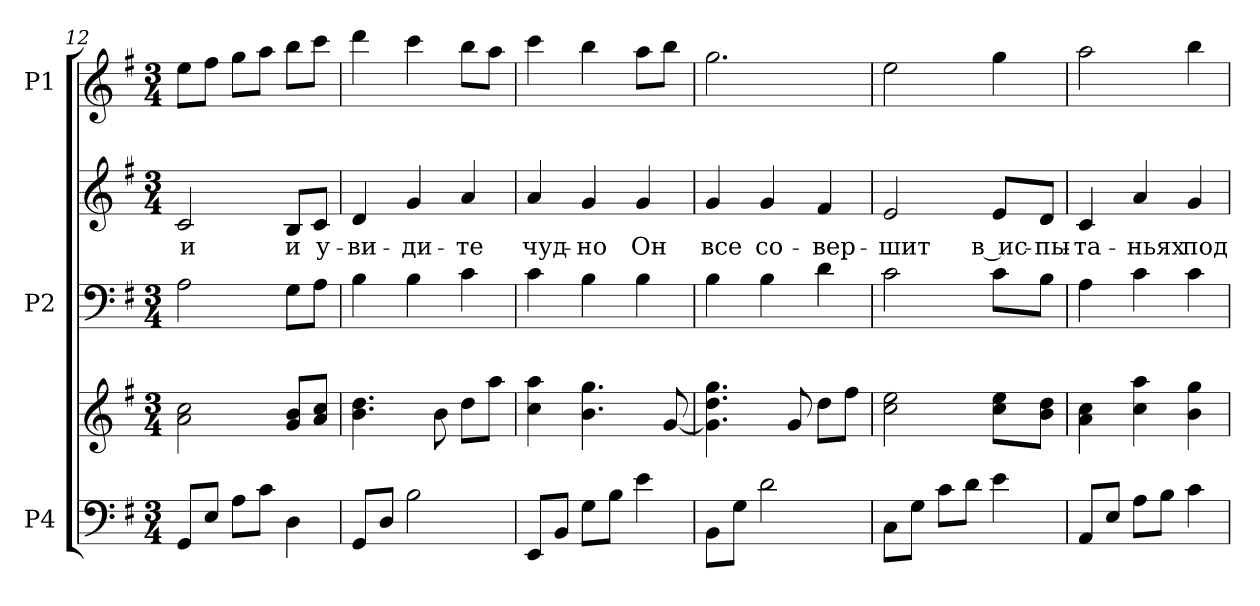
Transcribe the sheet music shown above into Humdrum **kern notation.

**kern	**kern	**kern	**kern	**text	**kern
*part3	*part3	*part2	*part2	*part2	*part1
*staff5	*staff4	*staff3	*staff2	*staff2	*staff1
*I"P4	*	*I"P2	*	*	*I"P1
!!LO:PB:g=z
*clefF4	*clefG2	*clefF4	*clefG2	*	*clefG2
*k[f#]	*k[f#]	*k[f#]	*k[f#]	*	*k[f#]
*G:	*G:	*G:	*G:	*	*G:
*M3/4	*M3/4	*M3/4	*M3/4	*	*M3/4
=12	=12	=12	=12	=12	=12
!	!	!	!	!LO:LY:b:color=#000000	!
8GGi/L	2ai\ 2cci	2Ai\	2ci/	-и	8eei\L
8Ei/J	.	.	.	.	8ff#i\J
8Ai\L	.	.	.	.	8ggi\L
8ci\J	.	.	.	.	8aai\J
!	!	!	!	!LO:LY:b:color=#000000	!
4Di\	8gi/ 8biL	8Gi\L	8Bi/L	и	8bbi\L
!	!	!	!	!LO:LY:b:color=#000000	!
.	8ai/ 8cciJ	8Ai\J	8ci/J	у-	8ccci\J
=13	=13	=13	=13	=13	=13
!	!	!	!	!LO:LY:b:color=#000000	!
8GGi/L	4.bi\ 4.ddi	4Bi\	4di/	-ви-	4dddi\
8Di/J	.	.	.	.	.
!	!	!	!	!LO:LY:b:color=#000000	!
2Bi\	.	4Bi\	4gi/	-ди-	4ccci\
.	8bi\	.	.	.	.
!	!	!	!	!LO:LY:b:color=#000000	!
.	8ddi\L	4ci\	4ai/	-те	8bbi\L
.	8aai\J	.	.	.	8aai\J
=14	=14	=14	=14	=14	=14
!	!	!	!	!LO:LY:b:color=#000000	!
8EEi/L	4cci\ 4aai	4ci\	4ai/	чуд-	4ccci\
8BBi/J	.	.	.	.	.
!	!	!	!	!LO:LY:b:color=#000000	!
8Gi\L	4.bi\ 4.ggi	4Bi\	4gi/	-но	4bbi\
8Bi\J	.	.	.	.	.
!	!	!	!	!LO:LY:b:color=#000000	!
4ei\	.	4Bi\	4gi/	Он	8aai\L
.	[<8gi/	.	.	.	8bbi\J
=15	=15	=15	=15	=15	=15
!	!	!	!	!LO:LY:b:color=#000000	!
8BBi\L	4.gi\] 4.ddi 4.ggi	4Bi\	4gi/	все	2.ggi\
8Gi\J	.	.	.	.	.
!	!	!	!	!LO:LY:b:color=#000000	!
2di\	.	4Bi\	4gi/	со-	.
.	8gi/	.	.	.	.
!	!	!	!	!LO:LY:b:color=#000000	!
.	8ddi\L	4di\	4f#i/	-вер-	.
.	8ff#i\J	.	.	.	.
=16	=16	=16	=16	=16	=16
!	!	!	!	!LO:LY:b:color=#000000	!
8Ci\L	2cci\ 2eei	2ci\	2ei/	-шит	2eei\
8Gi\J	.	.	.	.	.
8ci\L	.	.	.	.	.
8di\J	.	.	.	.	.
!	!	!	!	!LO:LY:b:color=#000000	!
4ei\	8cci\ 8eeiL	8ci\L	8ei/L	в ис-	4ggi\
!	!	!	!	!LO:LY:b:color=#000000	!
.	8bi\ 8ddiJ	8Bi\J	8di/J	-пы-	.
!!LO:LB:g=z
=17	=17	=17	=17	=17	=17
!	!	!	!	!LO:LY:b:color=#000000	!
8AAi/L	4ai\ 4cci	4Ai\	4ci/	-та-	2aai\
8Ei/J	.	.	.	.	.
!	!	!	!	!LO:LY:b:color=#000000	!
8Ai\L	4cci\ 4aai	4ci\	4ai/	-ньях	.
8Bi\J	.	.	.	.	.
!	!	!	!	!LO:LY:b:color=#000000	!
4ci\	4bi\ 4ggi	4ci\	4gi/	под-	4bbi\
=	=	=	=	=	=
*-	*-	*-	*-	*-	*-
